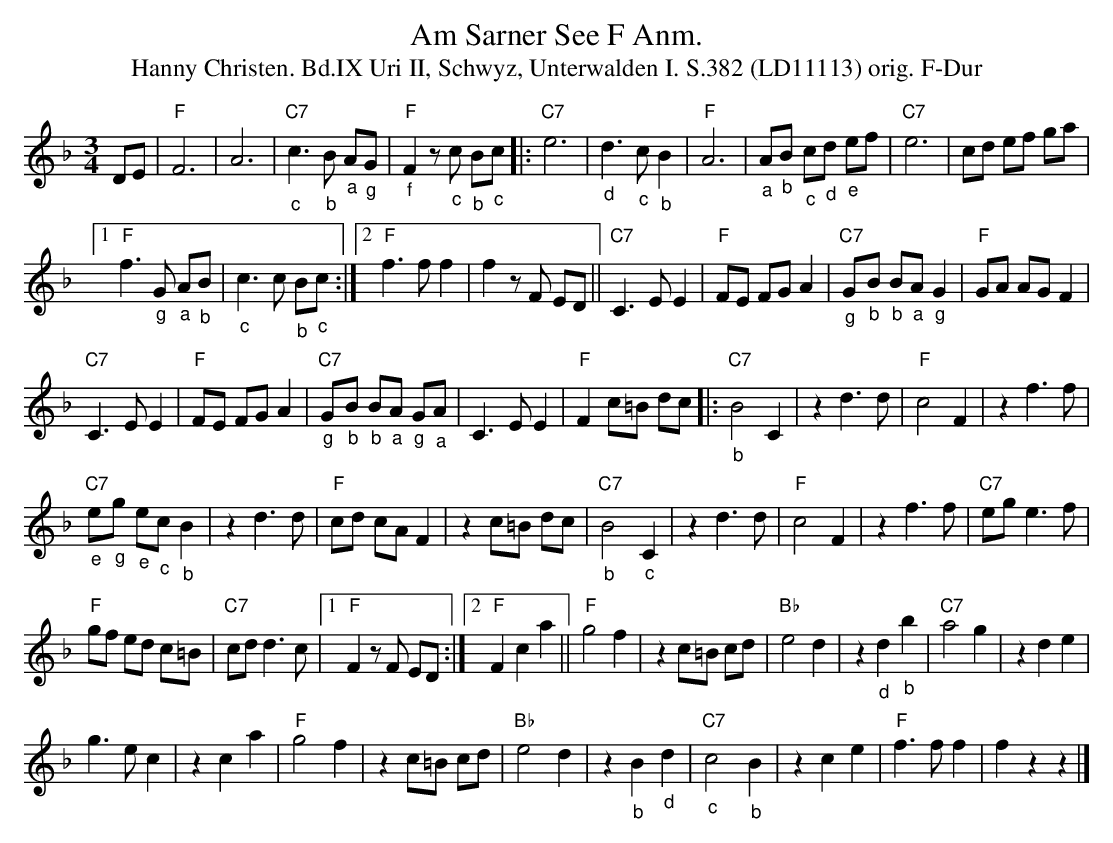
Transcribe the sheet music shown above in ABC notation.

X:1
T: Am Sarner See F Anm.
T:Hanny Christen. Bd.IX Uri II, Schwyz, Unterwalden I. S.382 (LD11113) orig. F-Dur
M:3/4
L:1/8
K:F
DE | "F"F6 | A6 | "C7""_c"c3"_b"B "_a"A"_g"G | "F""_f"F2 z"_c"c "_b"B"_c"c |: "C7"e6 | "_d"d3"_c"c "_b"B2 | "F"A6 | "_a"A"_b"B "_c"c"_d"d "_e"ef | "C7"e6 | cd ef ga |1
"F"f3"_g"G "_a"A"_b"B | "_c"c3c "_b"B"_c"c :|2 "F"f3f f2 | f2 zF ED || "C7"C3E E2 | "F"FE FG A2 | "C7""_g"G"_b"B "_b"B"_a"A "_g"G2 | "F"GA AG F2 |
"C7"C3E E2 | "F"FE FG A2 | "C7""_g"G"_b"B "_b"B"_a"A "_g"G"_a"A | C3E E2 | "F"F2 c=B dc |: "C7""_b"B4 C2 | z2 d3d | "F"c4F2 | z2 f3f |
"C7""_e"e"_g"g "_e"e"_c"c "_b"B2 | z2 d3d | "F"cd cA F2 | z2 c=B dc |  "C7""_b"B4"_c"C2 | z2d3d | "F"c4F2 | z2 f3f | "C7"eg e3f |
"F"gf  ed c=B | "C7"cd d3c |1 "F"F2 zF ED :|2 "F"F2c2a2 || "F"g4 f2 | z2 c=B cd | "Bb"e4 d2 | z2 "_d"d2 "_b"b2 | "C7"a4g2 | z2 d2e2 |
g3e c2 | z2 c2a2 | "F"g4f2 | z2 c=B cd | "Bb"e4d2 | z2 "_b"B2"_d"d2 | "C7""_c"c4"_b"B2 | z2 c2e2 | "F"f3f f2 | f2 z2z2 |]
